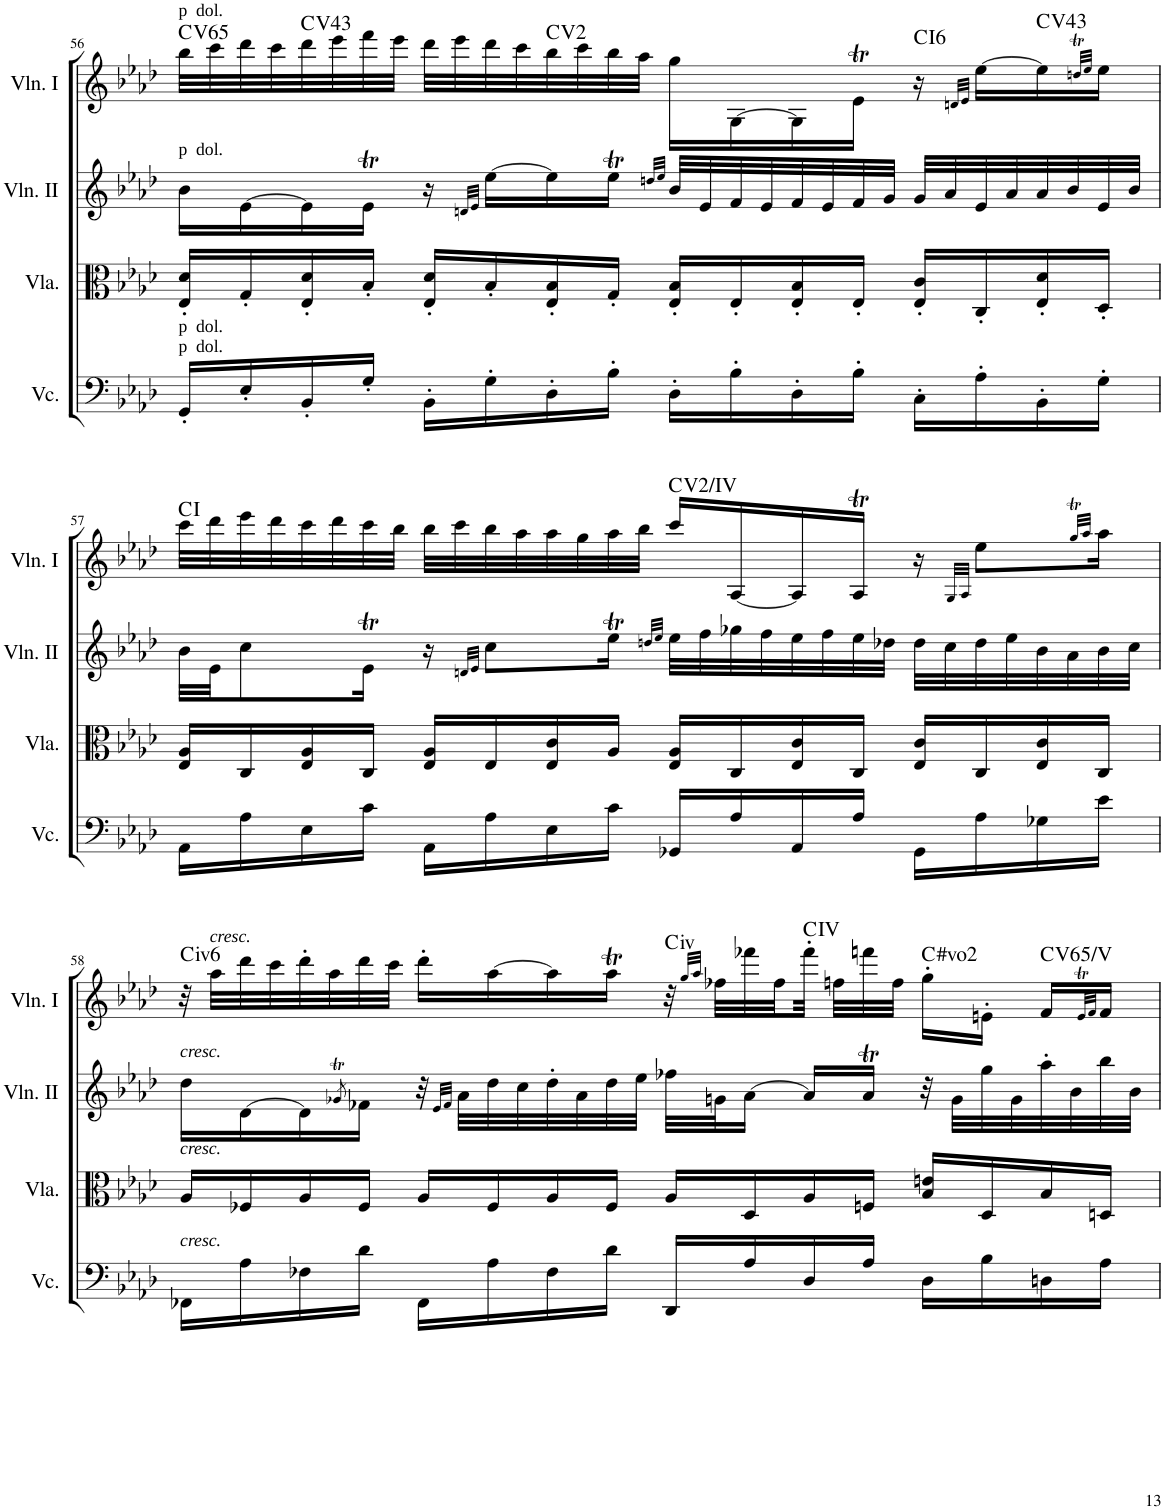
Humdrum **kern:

**kern	**kern	**kern	**kern	**harte
*part4	*part3	*part2	*part1	*part1
*staff4	*staff3	*staff2	*staff1	*
*I"Violoncello	*I"Viola	*I"Violin II	*I"Violin I	*
*I'Vc.	*I'Vla.	*I'Vln. II	*I'Vln. I	*
!!LO:PB:g=z
*clefF4	*clefC3	*clefG2	*clefG2	*
*k[b-e-a-d-]	*k[b-e-a-d-]	*k[b-e-a-d-]	*k[b-e-a-d-]	*
*A-:	*A-:	*A-:	*A-:	*
*M4/4	*M4/4	*M4/4	*M4/4	*
*met(c)	*met(c)	*met(c)	*met(c)	*
=56	=56	=56	=56	=56
!	!	!	!LO:TX:a:t=p  dol.	!
!	!	!LO:TX:a:t=p  dol.	!	!
!LO:TX:a:t=p  dol.	!	!	!	!
!LO:TX:a:t=p  dol.	!	!	!	!LO:H:kt=65
16GG'/LL	16E-/' 16d-/'LL	16b-\LL	32bb-\LLL	C:maj
.	.	.	32ccc\	.
16E-'/	16G'/	[16e-\	32ddd-\	.
.	.	.	32ccc\	.
!	!	!	!	!LO:H:kt=43
16BB-'/	16E-/' 16d-/'	16e-\]	32ddd-\	C:maj
.	.	.	32eee-\	.
16G'/JJ	16B-'/JJ	16e-T\JJ	32fff\	.
.	.	.	32eee-\JJJ	.
16BB-'\LL	16E-/' 16d-/'LL	16r	32ddd-\LLL	.
.	.	.	32eee-\	.
.	.	32qdn/LLL	.	.
.	.	32qe-/JJJ	.	.
16G'\	16B-'/	[16ee-\LL	32ddd-\	.
.	.	.	32ccc\	.
16D-'\	16E-/' 16B-/'	16ee-\]	32bb-\	C:maj(2)
.	.	.	32ccc\	.
16B-'\JJ	16G'/JJ	16ee-T\JJ	32bb-\	.
.	.	.	32aa-\JJJ	.
.	.	32qddn/LLL	.	.
.	.	32qee-/JJJ	.	.
16D-'\LL	16E-/' 16B-/'LL	32b-/LLL	16gg\LL	.
.	.	32e-/	.	.
16B-'\	16E-'/	32f/	[16G\	.
.	.	32e-/	.	.
16D-'\	16E-/' 16B-/'	32f/	16G\]	.
.	.	32e-/	.	.
16B-'\JJ	16E-'/JJ	32f/	16e-T\JJ	.
.	.	32g/JJJ	.	.
!	!	!	!	!LO:H:kt=6
16C'\LL	16E-/' 16c/'LL	32g/LLL	16r	C:maj6
.	.	32a-/	.	.
.	.	.	32qdn/LLL	.
.	.	.	32qe-/JJJ	.
16A-'\	16C'/	32e-/	[16ee-\LL	.
.	.	32a-/	.	.
!	!	!	!	!LO:H:kt=43
16BB-'\	16E-/' 16d-/'	32a-/	16ee-\]	C:maj
.	.	32b-/	.	.
.	.	.	32qddn>/LLL	.
.	.	.	32qee-/JJJ	.
16G'\JJ	16D-'/JJ	32e-/	16ee-\JJ	.
.	.	32b-/JJJ	.	.
!!LO:LB:g=z
=57	=57	=57	=57	=57
16AA-\LL	16E-/ 16A-/LL	32b-\LLL	32ccc\LLL	C:maj
.	.	32e-\JJ	32ddd-\	.
16A-\	16C/	8cc\	32eee-\	.
.	.	.	32ddd-\	.
16E-\	16E-/ 16A-/	.	32ccc\	.
.	.	.	32ddd-\	.
16c\JJ	16C/JJ	16e-T\Jk	32ccc\	.
.	.	.	32bb-\JJJ	.
16AA-\LL	16E-/ 16A-/LL	16r	32bb-\LLL	.
.	.	.	32ccc\	.
.	.	32qdn/LLL	.	.
.	.	32qe-/JJJ	.	.
16A-\	16E-/	8cc\L	32bb-\	.
.	.	.	32aa-\	.
16E-\	16E-/ 16c/	.	32aa-\	.
.	.	.	32gg\	.
16c\JJ	16A-/JJ	16ee-T\Jk	32aa-\	.
.	.	.	32bb-\JJJ	.
.	.	32qddn/LLL	.	.
.	.	32qee-/JJJ	.	.
!	!	!	!	!LO:H:kt=2/
16GG-X/LL	16E-/ 16A-/LL	32ee-\LLL	16ccc/LL	C:maj
.	.	32ff\	.	.
16A-/	16C/	32gg-X\	[16A-/	.
.	.	32ff\	.	.
16AA-/	16E-/ 16c/	32ee-\	16A-/]	.
.	.	32ff\	.	.
16A-/JJ	16C/JJ	32ee-\	16A-T/JJ	.
.	.	32dd-X\JJJ	.	.
16GG-\LL	16E-/ 16c/LL	32dd-\LLL	16r	.
.	.	32cc\	.	.
.	.	.	32qG/LLL	.
.	.	.	32qA-/JJJ	.
16A-\	16C/	32dd-\	8ee-\L	.
.	.	32ee-\	.	.
16G-X\	16E-/ 16c/	32b-\	.	.
.	.	32a-\	.	.
.	.	.	32qgg>/LLL	.
.	.	.	32qaa-/JJJ	.
16e-\JJ	16C/JJ	32b-\	16aa-\Jk	.
.	.	32cc\JJJ	.	.
!!LO:LB:g=z
=58	=58	=58	=58	=58
!	!	!LO:TX:a:i:t=cresc.	!	!
!	!LO:TX:a:i:t=cresc.	!	!	!
!LO:TX:a:i:t=cresc.	!	!	!	!LO:H:kt=iv
16FF-X\LL	16A-/LL	16dd-\LL	32r	.
!	!	!	!LO:TX:a:i:t=cresc.	!
.	.	.	32aa-\LLL	.
16A-\	16F-X/	[16d-\	32ddd-\	.
.	.	.	32ccc\	.
16F-X\	16A-/	16d-\]	32ddd-'\	.
.	.	.	32aa-\	.
.	.	8qg-X>/	.	.
16d-\JJ	16F-/JJ	16f-X\JJ	32ddd-\	.
.	.	.	32ccc\JJJ	.
16FF-\LL	16A-/LL	32r	16ddd-'\LL	.
.	.	32qe-/LLL	.	.
.	.	32qf-/JJJ	.	.
.	.	32a-\LLL	.	.
16A-\	16F-/	32dd-\	[16aa-\	.
.	.	32cc\	.	.
16F-\	16A-/	32dd-'\	16aa-\]	.
.	.	32a-\	.	.
16d-\JJ	16F-/JJ	32dd-\	16aa-T\JJ	.
.	.	32ee-\JJJ	.	.
!	!	!	!	!LO:H:kt=iv
16DD-/LL	16A-/LL	32ff-X\LLL	32r	.
.	.	.	32qgg/LLL	.
.	.	.	32qaa-/JJJ	.
.	.	32gn\J	32ff-X\LLL	.
16A-/	16D-/	[16a-\JJ	32fff-X\	.
.	.	.	32ff-\	.
16D-/	16A-/	16a-/LL]	32fff-'\JJJ	C:maj
.	.	.	32ffn\LLL	.
16A-/JJ	16Fn/JJ	16a-T/JJ	32fffn\	.
.	.	.	32ff\JJJ	.
!	!	!	!	!LO:H:kt=#vo
16D-\LL	16B-/ 16en/LL	32r	16gg'\LL	.
.	.	32g\LLL	.	.
16B-\	16D-/	32gg\	16en'\JJ	.
.	.	32g\	.	.
!	!	!	!	!LO:H:kt=V
16Dn\	16B-/	32aa-'\	16f/LL	.
.	.	32b-\	.	.
.	.	.	32qe>/LLL	.
.	.	.	32qf/JJJ	.
16A-\JJ	16Dn/JJ	32bb-\	16f/JJ	.
.	.	32b-\JJJ	.	.
=	=	=	=	=
*-	*-	*-	*-	*-
